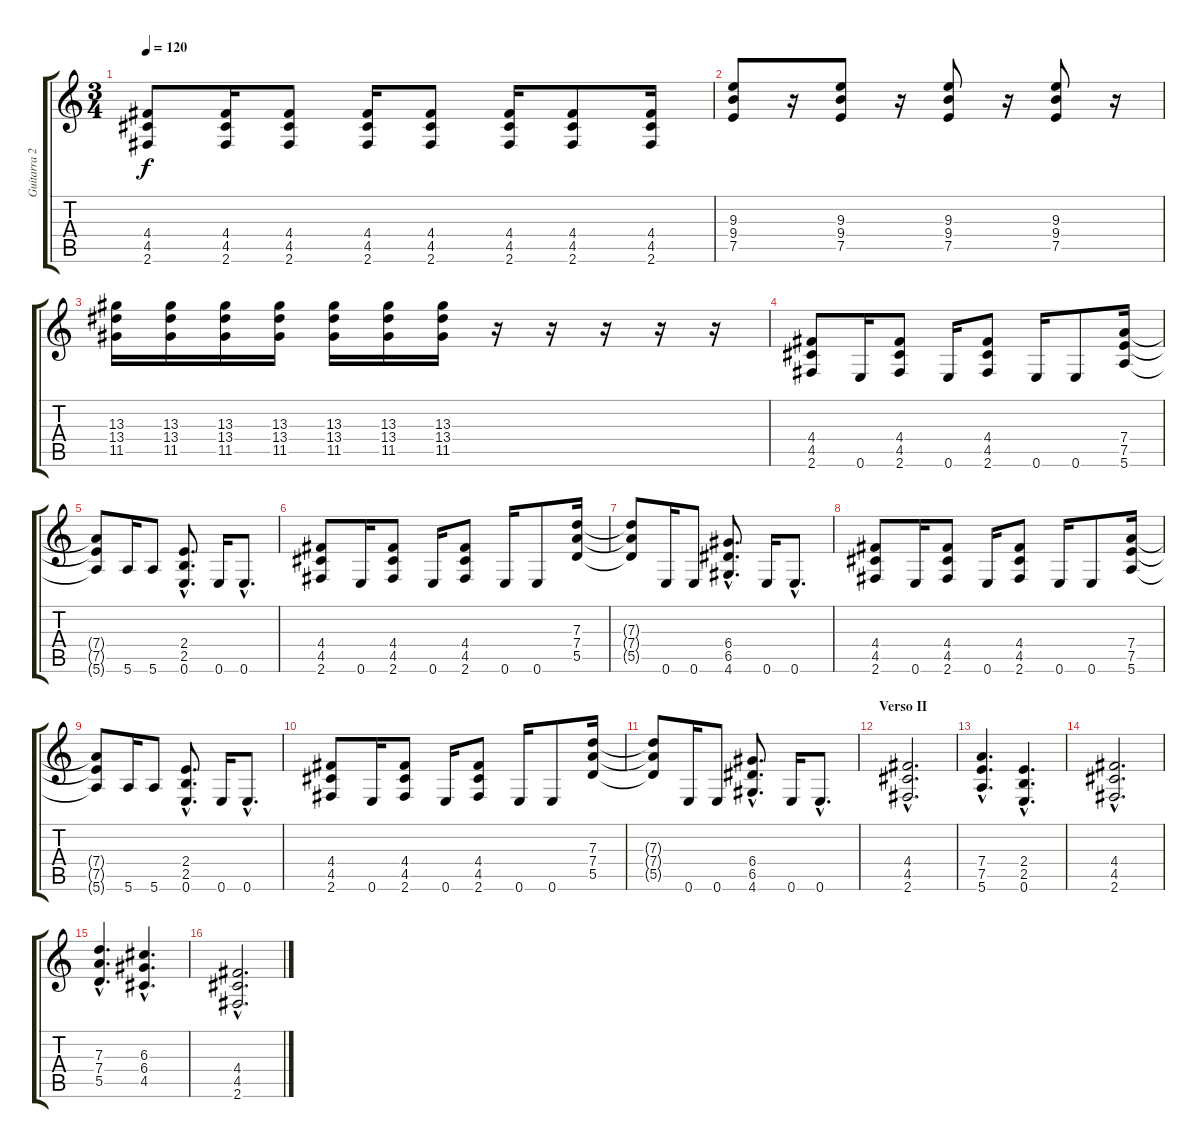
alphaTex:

\track ("Guitarra 2 - Erik" "Guitarra 2") {instrument overdrivenguitar}
\staff {score tabs}
\tuning (E4 B3 G3 D3 A2 E2) {hide}
\ts (3 4)
\tempo 120
\clef g2
\ks c
(4.4{t} 4.5{t} 2.6{t}).8{dy f} (4.4 4.5 2.6).16 (4.4 4.5 2.6).8 (4.4 4.5 2.6).16 (4.4 4.5 2.6).8 (4.4 4.5 2.6).16 (4.4 4.5 2.6).8 (4.4 4.5 2.6).16 |
(9.3 9.4 7.5).8 r.16 (9.3 9.4 7.5).8 r.16 (9.3 9.4 7.5).8 r.16 (9.3 9.4 7.5).8 r.16 |
(13.3 13.4 11.5).16 (13.3 13.4 11.5).16 (13.3 13.4 11.5).16 (13.3 13.4 11.5).16 (13.3 13.4 11.5).16 (13.3 13.4 11.5).16 (13.3 13.4 11.5).16 r.16 r.16 r.16 r.16 r.16 |
(4.4 4.5 2.6).8 0.6.16 (4.4 4.5 2.6).8 0.6.16 (4.4 4.5 2.6).8 0.6.16 0.6.8 (7.4 7.5 5.6).16 |
(7.4{t} 7.5{t} 5.6{t}).8 5.6.16 5.6.8 (2.4{hac} 2.5{hac} 0.6{hac}).8{d} 0.6.16 0.6{hac}.8{d} |
(4.4 4.5 2.6).8 0.6.16 (4.4 4.5 2.6).8 0.6.16 (4.4 4.5 2.6).8 0.6.16 0.6.8 (7.3 7.4 5.5).16 |
(7.3{t} 7.4{t} 5.5{t}).8 0.6.16 0.6.8 (6.4{hac} 6.5{hac} 4.6{hac}).8{d} 0.6.16 0.6{hac}.8{d} |
(4.4 4.5 2.6).8 0.6.16 (4.4 4.5 2.6).8 0.6.16 (4.4 4.5 2.6).8 0.6.16 0.6.8 (7.4 7.5 5.6).16 |
(7.4{t} 7.5{t} 5.6{t}).8 5.6.16 5.6.8 (2.4{hac} 2.5{hac} 0.6{hac}).8{d} 0.6.16 0.6{hac}.8{d} |
(4.4 4.5 2.6).8 0.6.16 (4.4 4.5 2.6).8 0.6.16 (4.4 4.5 2.6).8 0.6.16 0.6.8 (7.3 7.4 5.5).16 |
(7.3{t} 7.4{t} 5.5{t}).8 0.6.16 0.6.8 (6.4{hac} 6.5{hac} 4.6{hac}).8{d} 0.6.16 0.6{hac}.8{d} |
\section ("" "Verso II")
(4.4{hac} 4.5{hac} 2.6{hac}).2{d} |
(7.4{hac} 7.5{hac} 5.6{hac}).4{d} (2.4{hac} 2.5{hac} 0.6{hac}).4{d} |
(4.4{hac} 4.5{hac} 2.6{hac}).2{d} |
(7.3{hac} 7.4{hac} 5.5{hac}).4{d} (6.3{hac} 6.4{hac} 4.5{hac}).4{d} |
(4.4{hac} 4.5{hac} 2.6{hac}).2{d}
